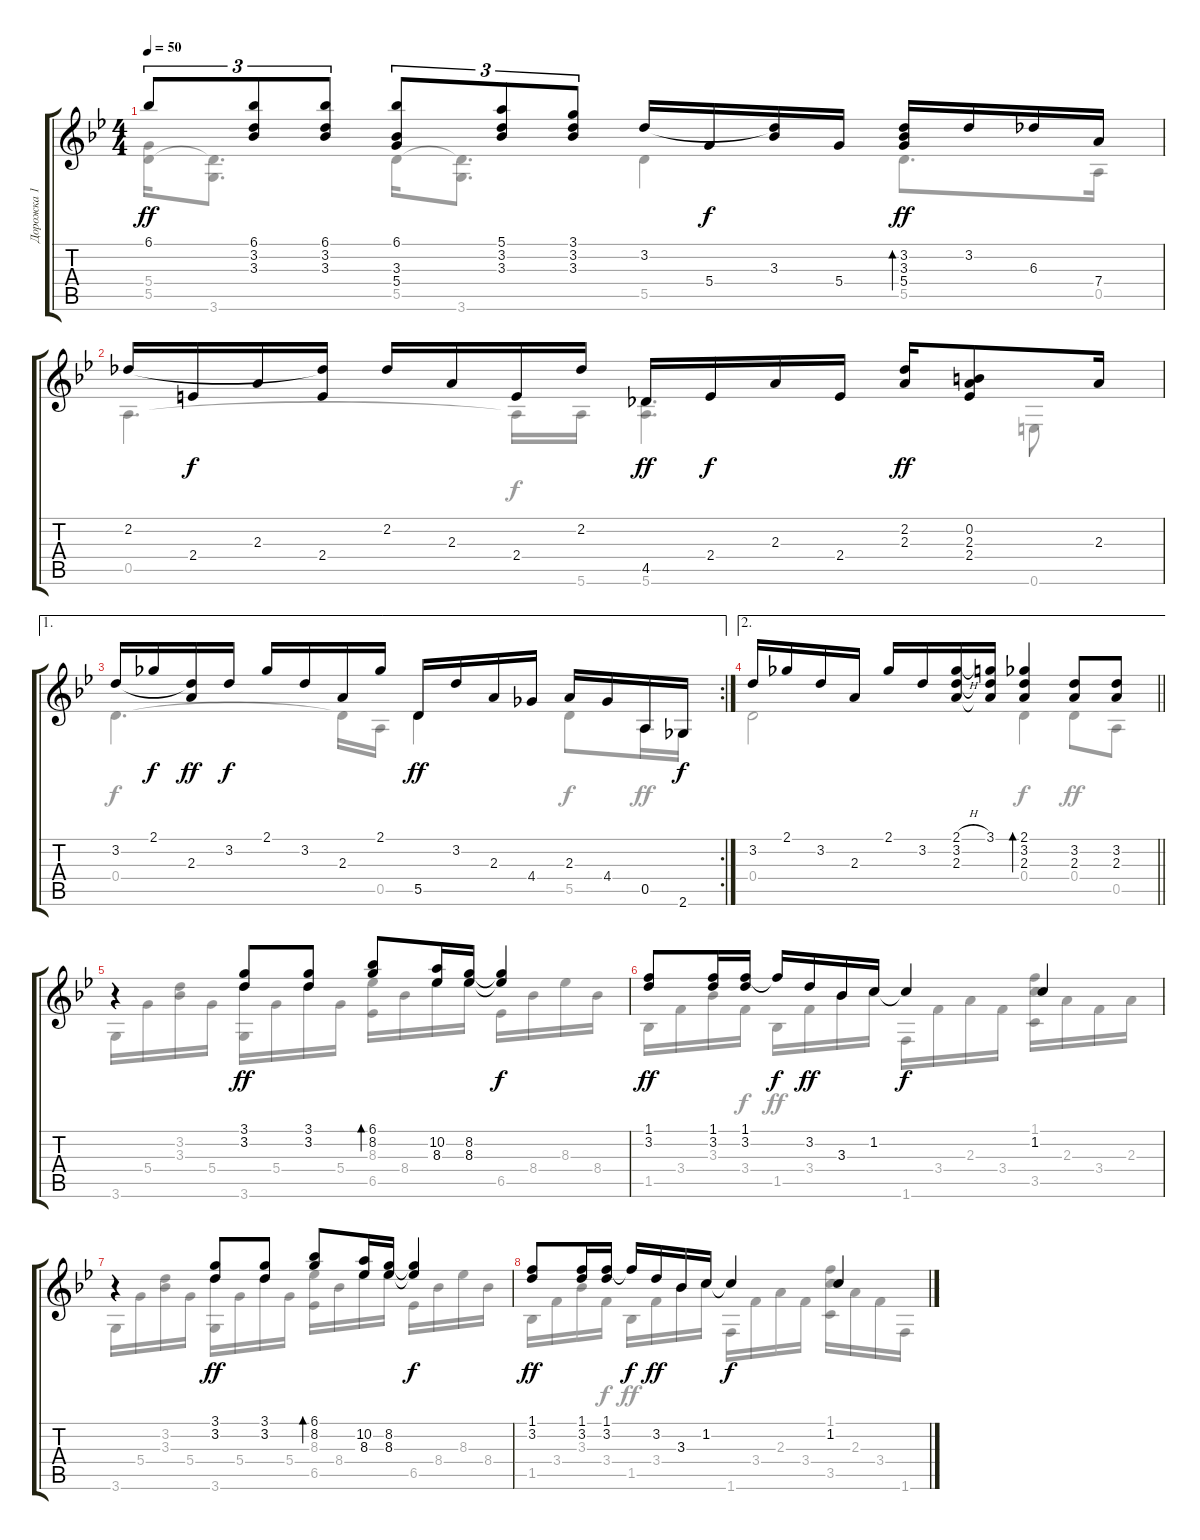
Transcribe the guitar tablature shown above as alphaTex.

\track ("Дорожка 1" "Дорожка 1") {instrument acousticguitarnylon}
\staff {score tabs}
\tuning (E4 B3 G3 D3 A2 E2) {hide}
\voice
\ts (4 4)
\tempo 50
\clef g2
\ks gminor
6.1.8{tu (3 2) dy ff} (6.1 3.2 3.3).8{tu (3 2)} (6.1 3.2 3.3).8{tu (3 2)} (6.1 3.3 5.4).8{tu (3 2)} (5.1 3.2 3.3).8{tu (3 2)} (3.1 3.2 3.3).8{tu (3 2)} 3.2.16 5.4.16{dy f} (3.2{t} 3.3).16 5.4.16 (3.2 3.3 5.4).16{bd 60 dy ff} 3.2.16 6.3.16 7.4.16 |
2.2.16 2.4.16{dy f} 2.3.16 (2.2{t} 2.4).16 2.2.16 2.3.16 2.4.16 2.2.16 4.5.16{dy ff} 2.4.16{dy f} 2.3.16 2.4.16 (2.2 2.3).16{dy ff} (0.2 2.3 2.4).8 2.3.16 |
\ae 1
\rc 2
3.2.16 2.1.16{dy f} (3.2{t} 2.3).16{dy ff} 3.2.16{dy f} 2.1.16 3.2.16 2.3.16 2.1.16 5.5.16{dy ff} 3.2.16 2.3.16 4.4.16 2.3.16 4.4.16 0.5.16 2.6.16{dy f} |
\ae 2
\barLineRight lightlight
3.2.16 2.1.16 3.2.16 2.3.16 2.1.16 3.2.16 (2.1{h} 3.2 2.3).16 (3.1 3.2{t} 2.3{t}).16 (2.1 3.2 2.3).4{bd 60} (3.2 2.3).8 (3.2 2.3).8 |
r.4 (3.1 3.2).8{dy ff} (3.1 3.2).8 (6.1 8.2).8{bd 60} (10.2 8.3).16 (8.2 8.3).16 (8.2{t} 8.3{t}).4{dy f} |
(1.1 3.2).8{dy ff} (1.1 3.2).16 (1.1 3.2).16 1.1{t}.16{dy f} 3.2.16{dy ff} 3.3.16 1.2.16 1.2{t}.4{dy f} 1.2.4 |
r.4 (3.1 3.2).8{dy ff} (3.1 3.2).8 (6.1 8.2).8{bd 60} (10.2 8.3).16 (8.2 8.3).16 (8.2{t} 8.3{t}).4{dy f} |
(1.1 3.2).8{dy ff} (1.1 3.2).16 (1.1 3.2).16 1.1{t}.16{dy f} 3.2.16{dy ff} 3.3.16 1.2.16 1.2{t}.4{dy f} 1.2.4
\voice
\clef g2
\ottava regular
\simile none
\ks gminor
(5.4 5.5).16{dy ff} (5.5{t} 3.6).8{d} 5.5.16 (5.5{t} 3.6).8{d} 5.5.4 5.5.8{d} 0.5.16 |
0.5.4{d} 0.5{t}.16{dy f} 5.6.16 (4.5 5.6).4{d dy ff} 0.6.8 |
0.4.4{d dy f} 0.4{t}.16 0.5.16 5.5.4{dy ff} 5.5.8{dy f} 0.5.16{dy ff} 2.6.16 |
\barLineRight lightlight
0.4.2 0.4.4{dy f} 0.4.8{dy ff} 0.5.8 |
3.6.16 5.4.16 (3.2 3.3).16 5.4.16 (3.2 3.6).16 5.4.16 3.2.16 5.4.16 (8.3 6.5).16 8.4.16 8.3.16 8.3.16 6.5.16 8.4.16 8.3.16 8.4.16 |
1.5.16 3.4.16 3.3.16 3.4.16{dy f} 1.5.16{dy ff} 3.4.16 3.3.16 1.2.16 1.6.16 3.4.16 2.3.16 3.4.16 (1.1 1.2 3.5).16 2.3.16 3.4.16 2.3.16 |
3.6.16 5.4.16 (3.2 3.3).16 5.4.16 (3.2 3.6).16 5.4.16 3.2.16 5.4.16 (8.3 6.5).16 8.4.16 8.3.16 8.3.16 6.5.16 8.4.16 8.3.16 8.4.16 |
1.5.16 3.4.16 3.3.16 3.4.16{dy f} 1.5.16{dy ff} 3.4.16 3.3.16 1.2.16 1.6.16 3.4.16 2.3.16 3.4.16 (1.1 1.2 3.5).16 2.3.16 3.4.16 1.6.16
